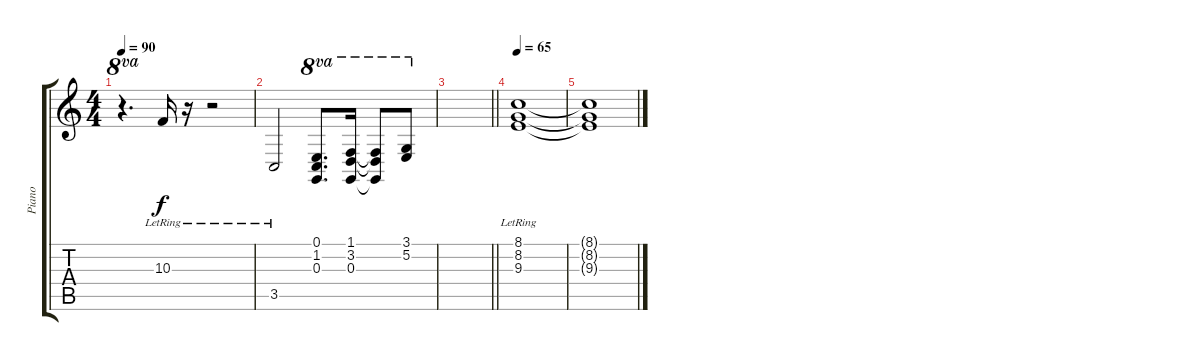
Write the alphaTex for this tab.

\track ("Piano " "Piano ") {instrument acousticgrandpiano}
\staff {score tabs}
\tuning (E4 B3 G3 D3 A2 E2) {hide}
\ts (4 4)
\tempo 90
\clef g2
\ks c
r.4{d ot 8va dy f} 10.3{lr}.16 r.16 r.2 |
3.5{lr}.2 (0.1 1.2 0.3).8{d ot 8va} (1.1 3.2 0.3).16{ot 8va} (1.1{t} 3.2{t} 0.3{t}).8{ot 8va} (3.1 5.2).8{ot 8va} |
\barLineRight lightlight
|
\tempo 65
(8.1{lr} 8.2{lr} 9.3{lr}).1 |
(8.1{t} 8.2{t} 9.3{t}).1
